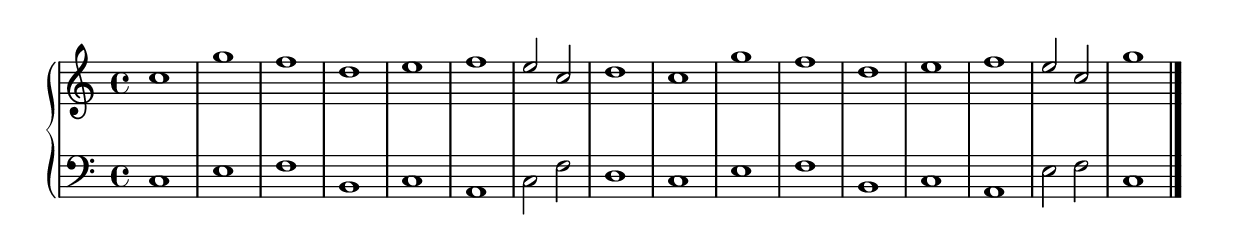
\version "2.18.2"
\header {
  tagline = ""
}

soprano = \relative c' {
  %\override NoteHead.color = #blue
  c'1  |
  g'   |
  f    |
  d    |
  e    |
  f    |
  e2 c |
  d1   |
  c    |
  g'   |
  f    |
  d    |
  e    |
  f    |
  e2 c |
  g'1  \bar "|."
}

alto = \relative c' {
  %\override NoteHead.color = #darkgreen
}

tenor = \relative c {
  %\override NoteHead.color = #darkred
}

bass = \relative c {
   c1     |
   e      |
   f      |
   b,     |
   c      |
   a      |
   c2 f   |
   d1     |
   
   c1     |
   e      |
   f      |
   b,     |
   c %g
   |
   a %c
   |
   e'2 f   |
   c1     \bar "|."
}


\score {


\new PianoStaff <<
  \new Staff <<
     \clef treble
     \new Voice = "soprano" { \voiceOne \soprano }
     %\new Voice = "alto" { \voiceTwo \alto }
  >>
  \new Staff <<
     \clef bass
     %\new Voice = "tenor" { \voiceOne \tenor }
     \new Voice = "bass" { \voiceTwo \bass }
  >>
>>



\layout {
    %  ragged-last = ##t
    %  line-width = 150\mm
    indent = 0\mm
}

\midi {
     \tempo 4 = 200
}

} %score

